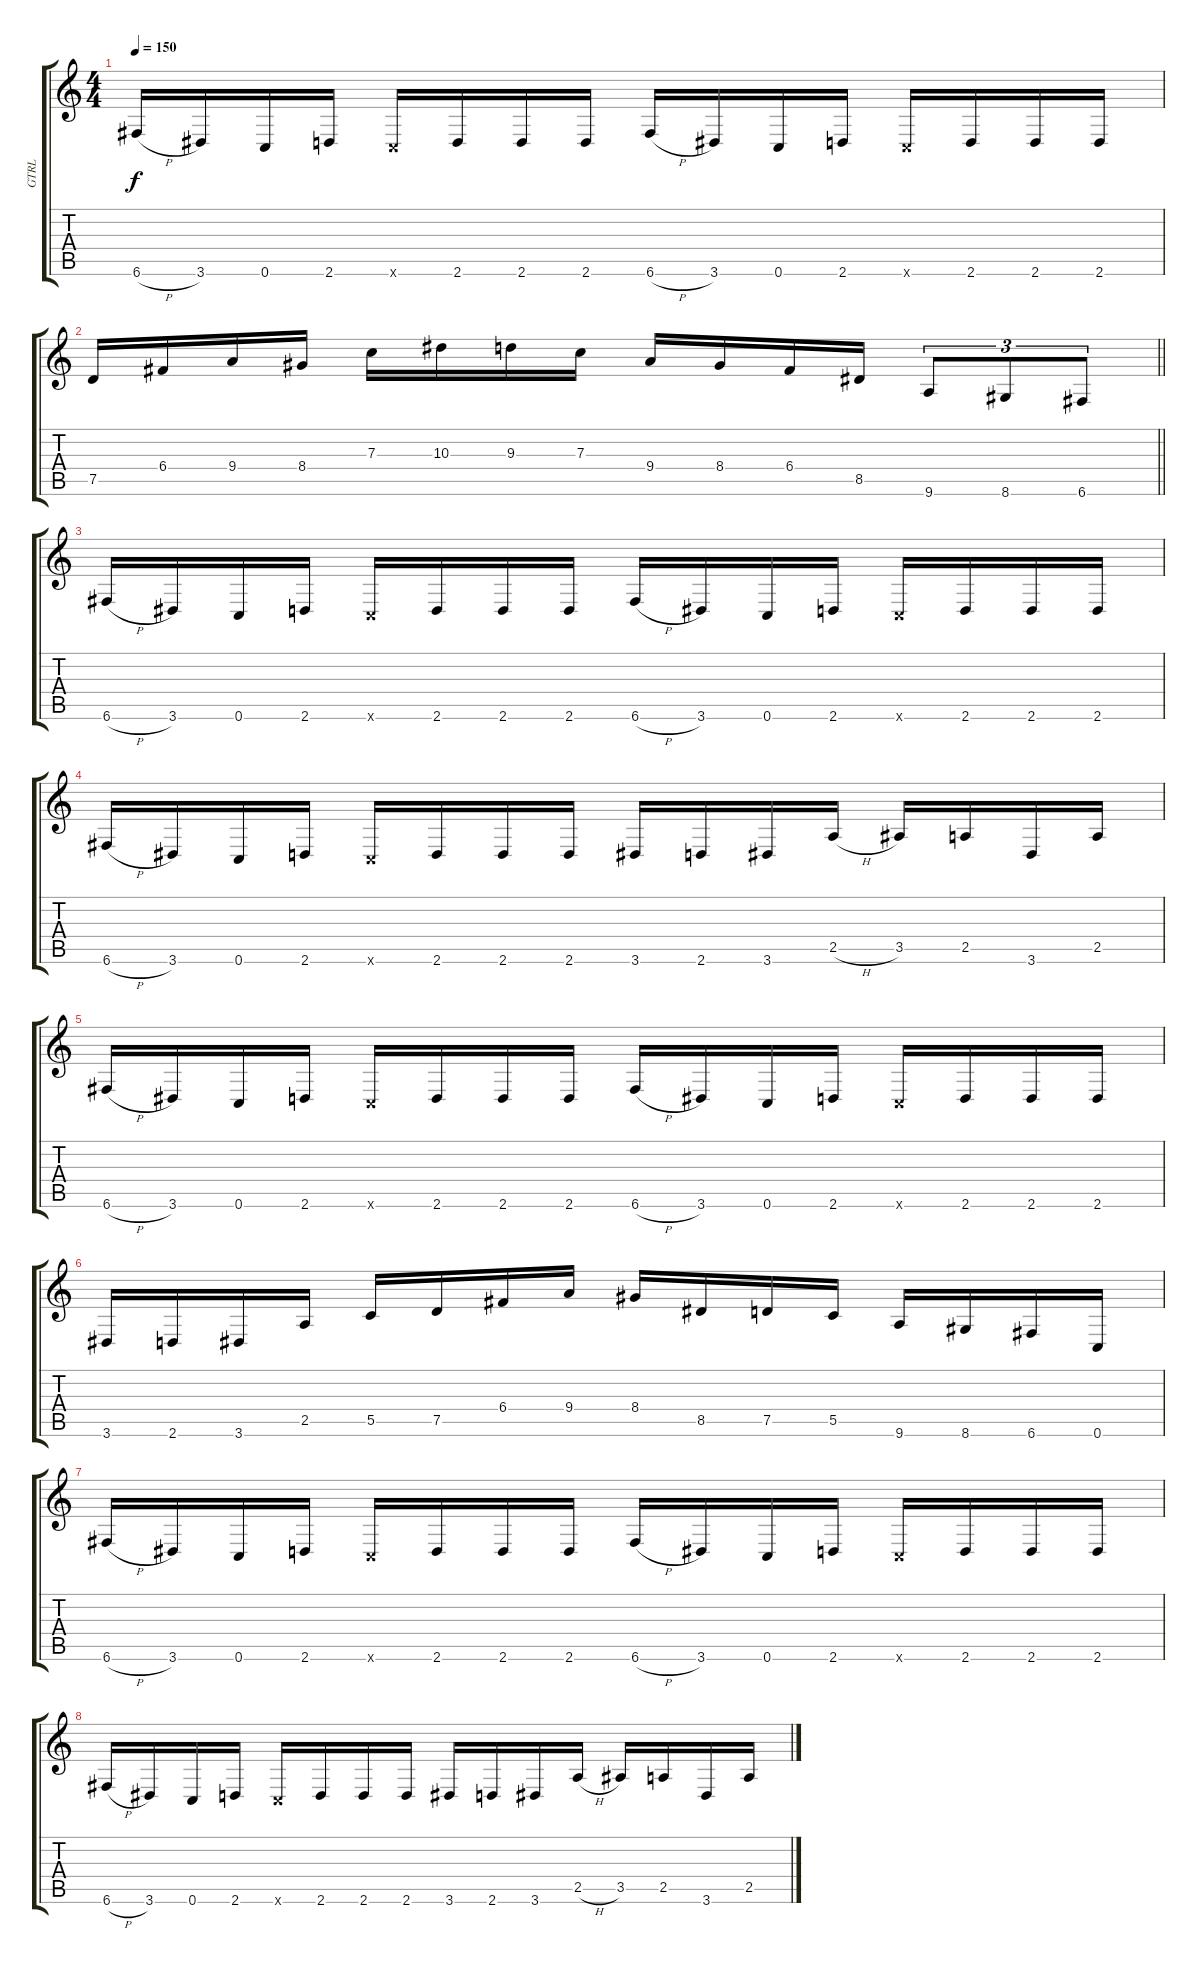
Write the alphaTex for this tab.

\track ("GTRL" "GTRL") {instrument distortionguitar}
\staff {score tabs}
\tuning (D4 A3 F3 C3 G2 C2) {hide}
\ts (4 4)
\tempo 150
\clef g2
\ks c
6.6{h}.16{dy f} 3.6.16 0.6.16 2.6.16 0.6{x}.16 2.6.16 2.6.16 2.6.16 6.6{h}.16 3.6.16 0.6.16 2.6.16 0.6{x}.16 2.6.16 2.6.16 2.6.16 |
\barLineRight lightlight
7.5.16 6.4.16 9.4.16 8.4.16 7.3.16 10.3.16 9.3.16 7.3.16 9.4.16 8.4.16 6.4.16 8.5.16 9.6.8{tu (3 2)} 8.6.8{tu (3 2)} 6.6.8{tu (3 2)} |
6.6{h}.16 3.6.16 0.6.16 2.6.16 0.6{x}.16 2.6.16 2.6.16 2.6.16 6.6{h}.16 3.6.16 0.6.16 2.6.16 0.6{x}.16 2.6.16 2.6.16 2.6.16 |
6.6{h}.16 3.6.16 0.6.16 2.6.16 0.6{x}.16 2.6.16 2.6.16 2.6.16 3.6.16 2.6.16 3.6.16 2.5{h}.16 3.5.16 2.5.16 3.6.16 2.5.16 |
6.6{h}.16 3.6.16 0.6.16 2.6.16 0.6{x}.16 2.6.16 2.6.16 2.6.16 6.6{h}.16 3.6.16 0.6.16 2.6.16 0.6{x}.16 2.6.16 2.6.16 2.6.16 |
3.6.16 2.6.16 3.6.16 2.5.16 5.5.16 7.5.16 6.4.16 9.4.16 8.4.16 8.5.16 7.5.16 5.5.16 9.6.16 8.6.16 6.6.16 0.6.16 |
6.6{h}.16 3.6.16 0.6.16 2.6.16 0.6{x}.16 2.6.16 2.6.16 2.6.16 6.6{h}.16 3.6.16 0.6.16 2.6.16 0.6{x}.16 2.6.16 2.6.16 2.6.16 |
6.6{h}.16 3.6.16 0.6.16 2.6.16 0.6{x}.16 2.6.16 2.6.16 2.6.16 3.6.16 2.6.16 3.6.16 2.5{h}.16 3.5.16 2.5.16 3.6.16 2.5.16
